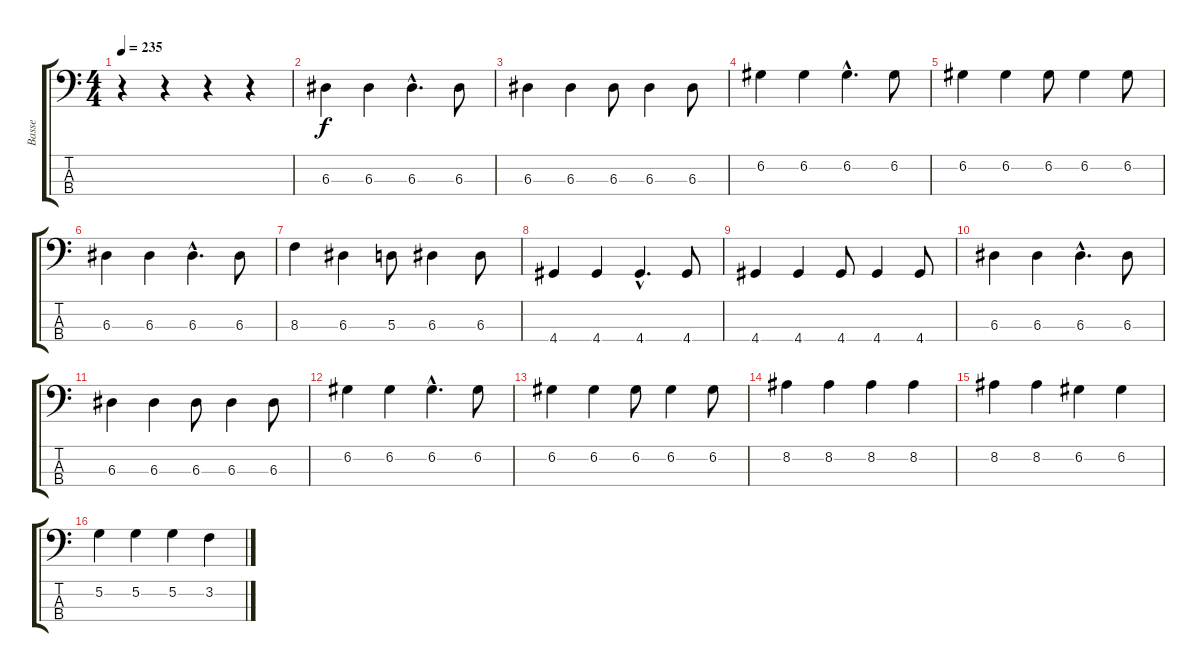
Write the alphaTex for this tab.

\track ("Basse" "Basse") {instrument electricbassfinger}
\staff {score tabs}
\tuning (G2 D2 A1 E1) {hide}
\ts (4 4)
\tempo 235
\clef f4
\ks c
r.4{dy f instrument electricbassfinger} r.4 r.4 r.4 |
6.3.4 6.3.4 6.3{hac}.4{d} 6.3.8 |
6.3.4 6.3.4 6.3.8 6.3.4 6.3.8 |
6.2.4 6.2.4 6.2{hac}.4{d} 6.2.8 |
6.2.4 6.2.4 6.2.8 6.2.4 6.2.8 |
6.3.4 6.3.4 6.3{hac}.4{d} 6.3.8 |
8.3.4 6.3.4 5.3.8 6.3.4 6.3.8 |
4.4.4 4.4.4 4.4{hac}.4{d} 4.4.8 |
4.4.4 4.4.4 4.4.8 4.4.4 4.4.8 |
6.3.4 6.3.4 6.3{hac}.4{d} 6.3.8 |
6.3.4 6.3.4 6.3.8 6.3.4 6.3.8 |
6.2.4 6.2.4 6.2{hac}.4{d} 6.2.8 |
6.2.4 6.2.4 6.2.8 6.2.4 6.2.8 |
8.2.4 8.2.4 8.2.4 8.2.4 |
8.2.4 8.2.4 6.2.4 6.2.4 |
5.2.4 5.2.4 5.2.4 3.2.4
